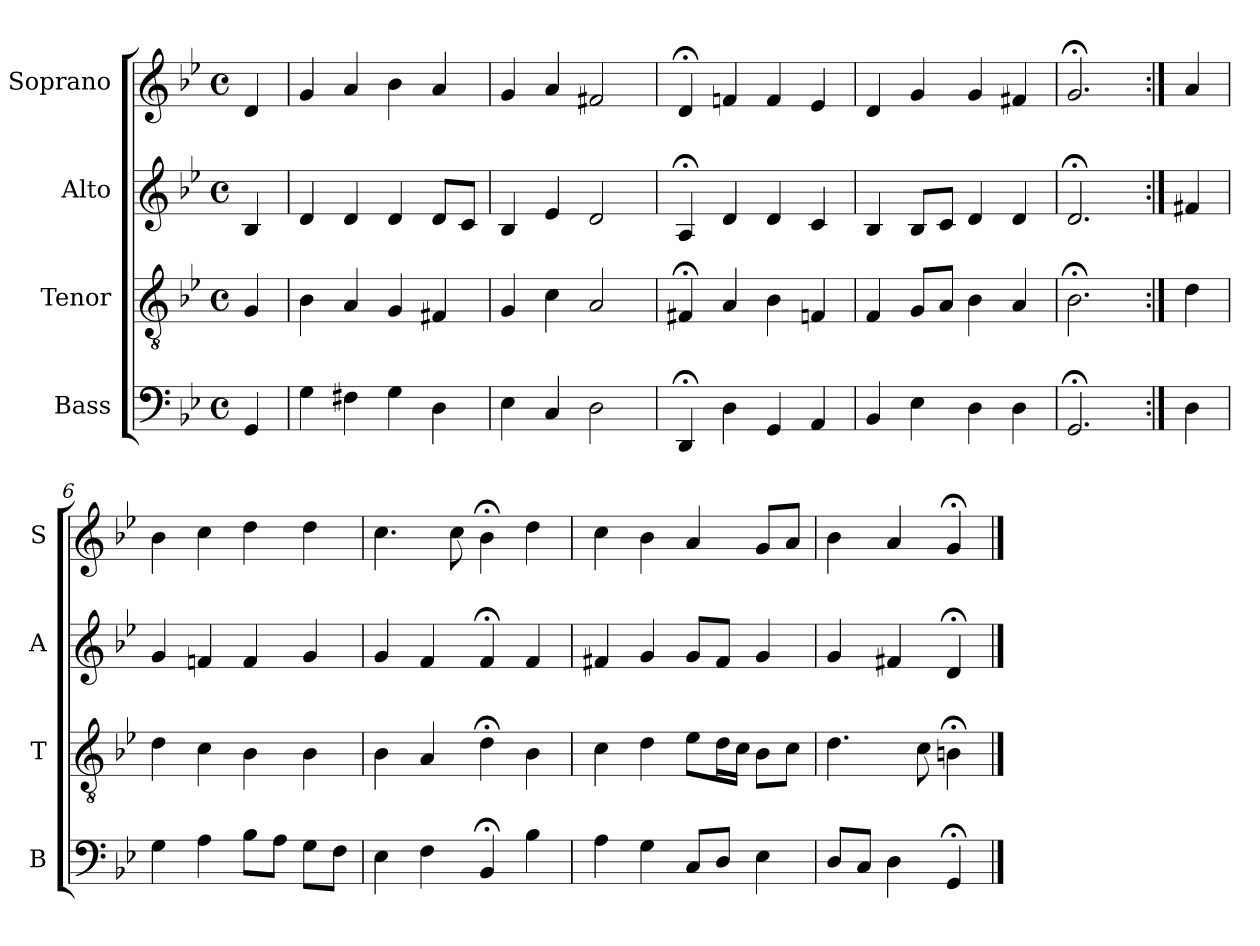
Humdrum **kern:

**kern	**kern	**kern	**kern
*part4	*part3	*part2	*part1
*staff4	*staff3	*staff2	*staff1
*I"Bass	*I"Tenor	*I"Alto	*I"Soprano
*I'B	*I'T	*I'A	*I'S
*clefF4	*clefGv2	*clefG2	*clefG2
*k[b-e-]	*k[b-e-]	*k[b-e-]	*k[b-e-]
*g:	*g:	*g:	*g:
*M4/4	*M4/4	*M4/4	*M4/4
*met(c)	*met(c)	*met(c)	*met(c)
*MM100	*MM100	*MM100	*MM100
=	=	=	=
4GG	4G	4B-	4d
=1	=1	=1	=1
4G	4B-	4d	4g
4F#X	4A	4d	4a
4G	4G	4d	4b-
4D	4F#X	8dL	4a
.	.	8cJ	.
=2	=2	=2	=2
4E-	4G	4B-	4g
4C	4c	4e-	4a
2D	2A	2d	2f#X
=3	=3	=3	=3
4DD;<	4F#X;<	4A;<	4d;<
4D	4A	4d	4fn
4GG	4B-	4d	4f
4AA	4Fn	4c	4e-
=4	=4	=4	=4
4BB-	4F	4B-	4d
4E-	8GL	8B-L	4g
.	8AJ	8cJ	.
4Di	4B-i	4di	4gi
4D	4A	4d	4f#X
=5	=5	=5	=5
2.GG;<	2.B-;<	2.d;<	2.g;<
=:|!	=:|!	=:|!	=:|!
4D	4d	4f#X	4a
=6	=6	=6	=6
4G	4d	4g	4b-
4A	4c	4fn	4cc
8B-L	4B-	4f	4dd
8AJ	.	.	.
8GL	4B-	4g	4dd
8FJ	.	.	.
=7	=7	=7	=7
4E-	4B-	4g	4.cc
4F	4A	4f	.
.	.	.	8cc
4BB-;<	4d;<	4f;<	4b-;<
4B-	4B-	4f	4dd
=8	=8	=8	=8
4A	4c	4f#X	4cc
4G	4d	4g	4b-
8CL	8e-L	8gL	4a
8DJ	16dL	8f#J	.
.	16cJJ	.	.
4E-	8B-L	4g	8gL
.	8cJ	.	8aJ
=9	=9	=9	=9
8DiL	4.di	4gi	4b-i
8CJ	.	.	.
4D	.	4f#X	4a
.	8c	.	.
4GG;<	4Bn;<	4d;<	4g;<
==	==	==	==
*-	*-	*-	*-
